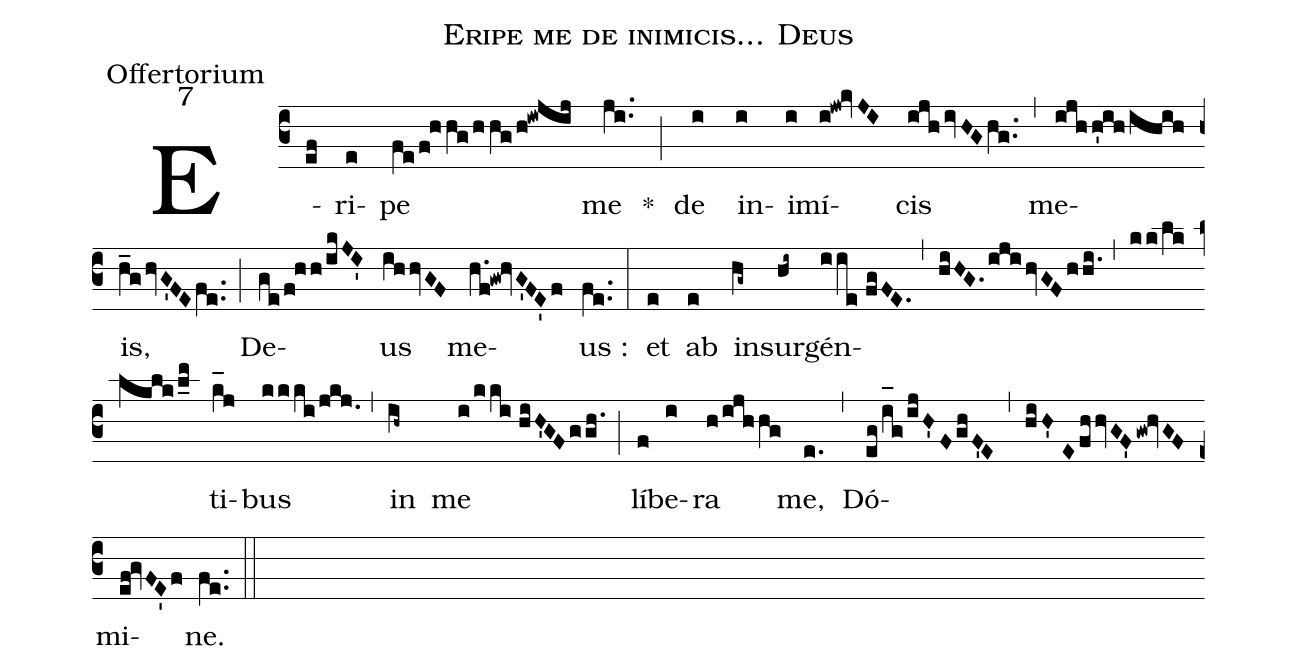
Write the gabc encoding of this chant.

name:Eripe me de inimicis... Deus;
office-part:Offertorium;
mode:7;
%%
(c3) E(ef)ri(e)pe(fe/f!hhg/hhg/h!iwjij) me(ji..) *(;) de(i) in(i)i(i)mí(i!jw!kvJI)cis(ijhivHGhg..) (,) me(ijhh'ih/ihih)is,(h_ghvG'FEfe..) (;) De(ge/f!hh/ikJI')us(ihhvGF) me(h.f!gw!hvG'FE'f)us :(fe..) (:) et(e) ab(e) in(hg~)sur(hi~)gén(iie//fgFE.)(,)(hiHG.ijihvGFhhi.)(,)(kk/lk//lklkl_m)ti(k_[hl:1]j)bus(kkki/jkj.) (,) in(ih~) me(i/kki//hiH'GFggh.) (;) lí(f)be(i)ra(h/ijhhg) me,(e.) (,) Dó(eg/i_[oh:h]g/ijH'FghF'E)(,)(hiH'//EfhhvGF'gw!hvGF)mi(ef!gvFE'f)ne.(fe..) (::)
